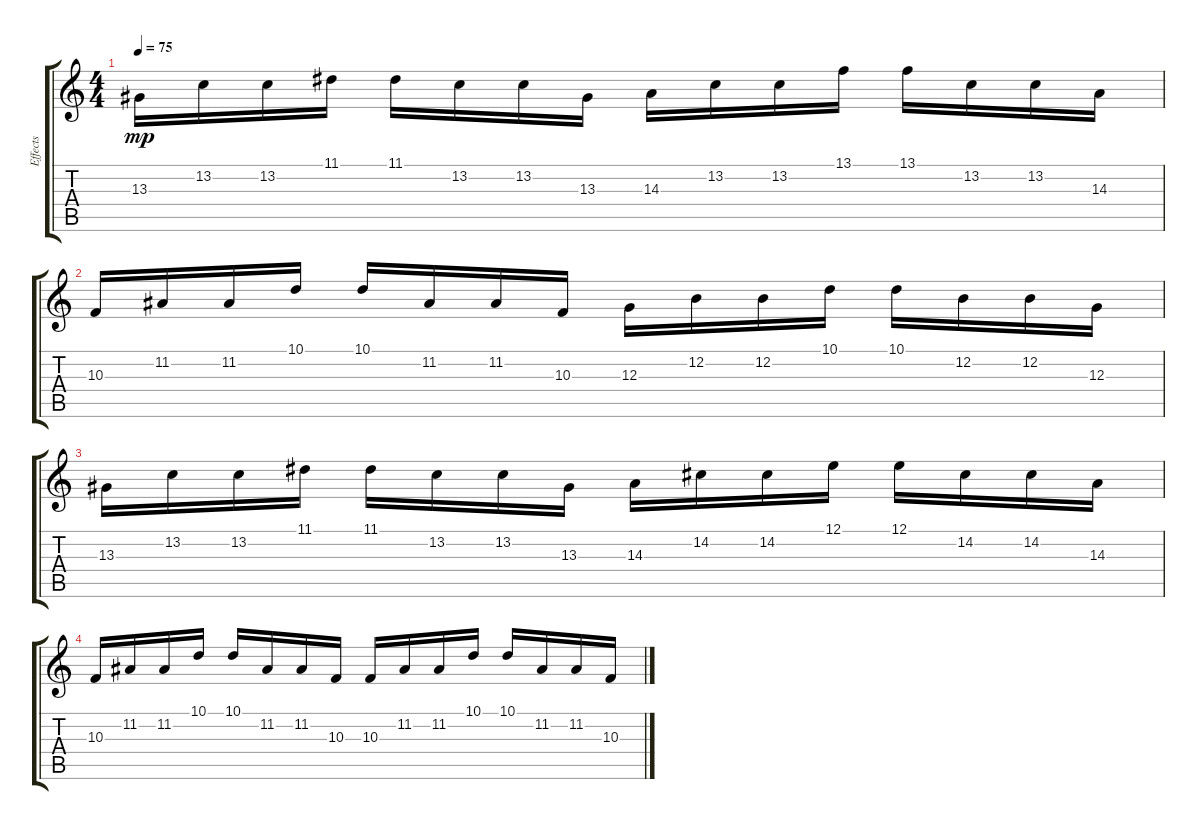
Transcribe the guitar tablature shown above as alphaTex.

\track ("Effects" "Effects") {instrument reversecymbal}
\staff {score tabs}
\tuning (E4 B3 G3 D3 A2 E2) {hide}
\ts (4 4)
\tempo 75
\clef g2
\ks c
13.3.16{dy mp} 13.2.16 13.2.16 11.1.16 11.1.16 13.2.16 13.2.16 13.3.16 14.3.16 13.2.16 13.2.16 13.1.16 13.1.16 13.2.16 13.2.16 14.3.16 |
10.3.16 11.2.16 11.2.16 10.1.16 10.1.16 11.2.16 11.2.16 10.3.16 12.3.16 12.2.16 12.2.16 10.1.16 10.1.16 12.2.16 12.2.16 12.3.16 |
13.3.16 13.2.16 13.2.16 11.1.16 11.1.16 13.2.16 13.2.16 13.3.16 14.3.16 14.2.16 14.2.16 12.1.16 12.1.16 14.2.16 14.2.16 14.3.16 |
10.3.16 11.2.16 11.2.16 10.1.16 10.1.16 11.2.16 11.2.16 10.3.16 10.3.16 11.2.16 11.2.16 10.1.16 10.1.16 11.2.16 11.2.16 10.3.16
